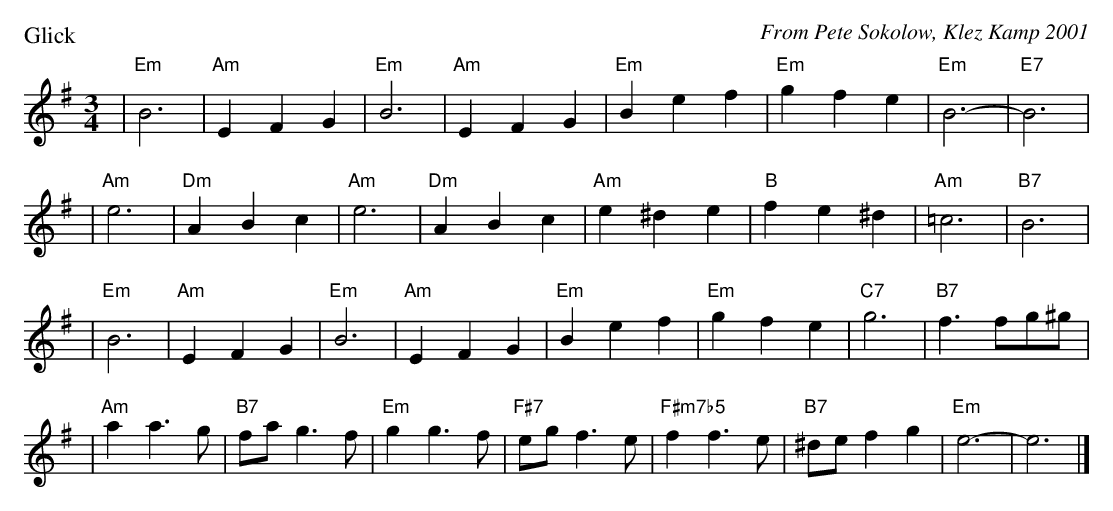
X:1
P: Glick
C: From Pete Sokolow, Klez Kamp 2001
M: 3/4
K: Em
L: 1/4
| "Em"B3 | "Am"E F G | "Em"B3 | "Am"E F G | "Em"B e f | "Em"g f e | "Em"B3- | "E7"B3 |
| "Am"e3 | "Dm"A B c | "Am"e3 | "Dm"A B c | "Am"e ^d e | "B"f e ^d | "Am"=c3 | "B7"B3 |
| "Em"B3 | "Am"E F G | "Em"B3 | "Am"E F G | "Em"B e f | "Em"g f e | "C7"g3 | "B7"f3/f/g/^g/ |
| "Am"a a>g | "B7"f/a/ g>f | "Em"g g>f | "F#7"e/g/ f>e | "F#m7b5"f f>e | "B7"^d/e/ f g | "Em"e3- | e3 |]
